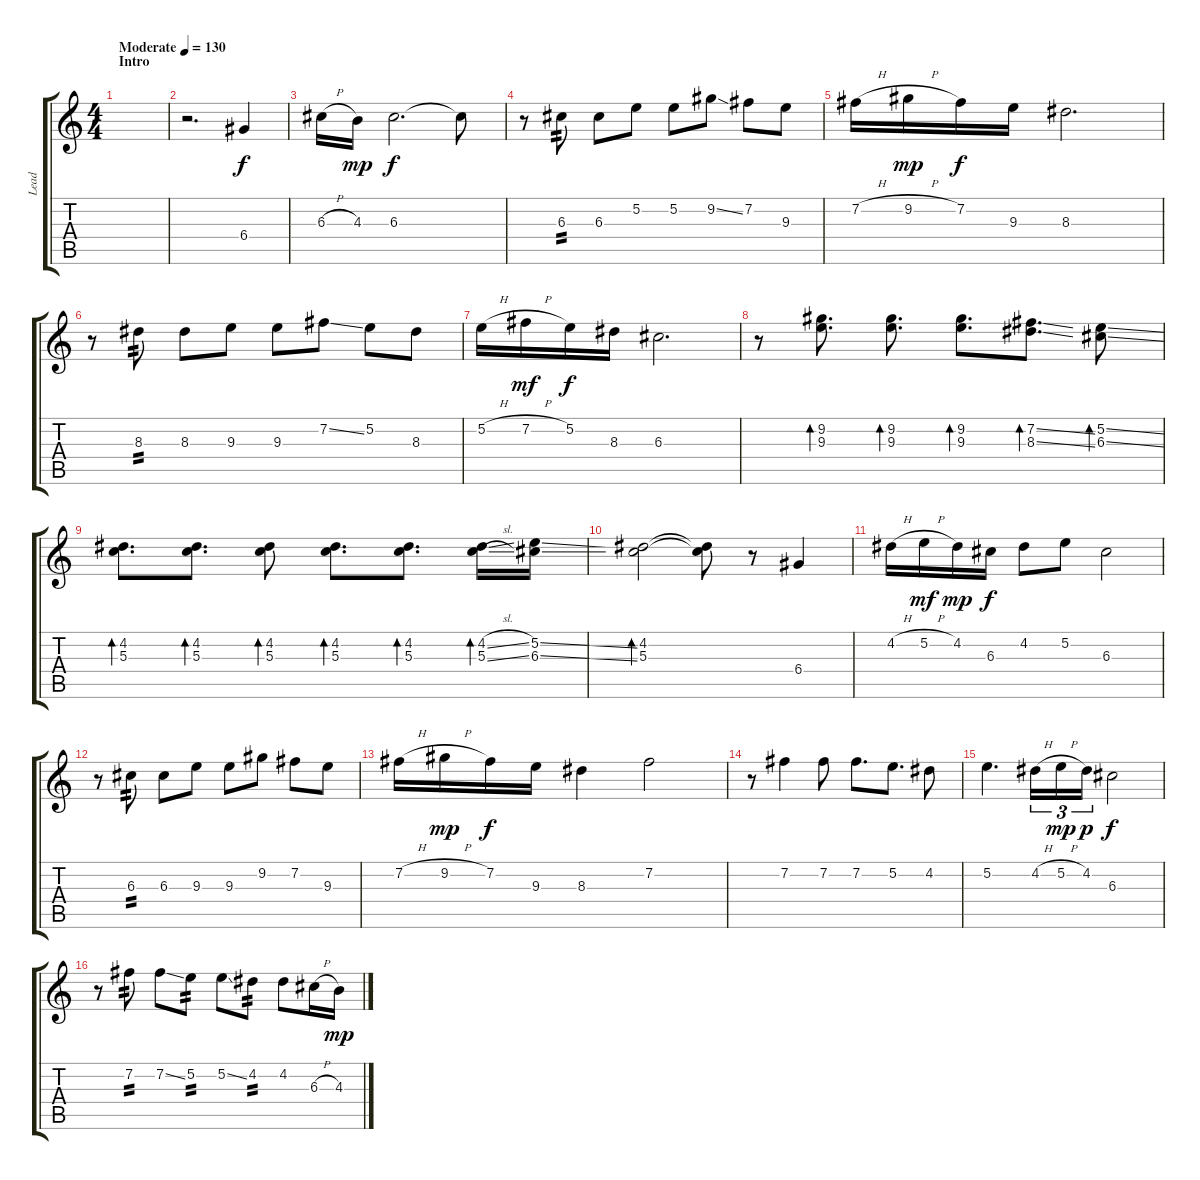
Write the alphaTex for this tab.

\track ("Lead" "Lead") {instrument acousticguitarsteel}
\staff {score tabs}
\tuning (E4 B3 G3 D3 A2 E2) {hide}
\ts (4 4)
\section ("" "Intro")
\tempo (130 "Moderate")
\clef g2
\ks c
|
r.2{d} 6.4.4 |
6.3{h}.16 4.3.16{dy mp} 6.3.2{d dy f} 6.3{t}.8 |
r.8 6.3.8{tp 2} 6.3.8 5.2.8 5.2.8 9.2{ss}.8 7.2.8 9.3.8 |
7.2{h}.16 9.2{h}.16{dy mp} 7.2.16{dy f} 9.3.16 8.3.2{d} |
r.8 8.3.8{tp 2} 8.3.8 9.3.8 9.3.8 7.2{ss}.8 5.2.8 8.3.8 |
5.2{h}.16 7.2{h}.16{dy mf} 5.2.16{dy f} 8.3.16 6.3.2{d} |
r.8 (9.2 9.3).8{d bd 240} (9.2 9.3).8{d bd 60} (9.2 9.3).8{d bd 60} (7.2{ss} 8.3{ss}).8{d bd 60} (5.2{ss} 6.3{ss}).8{bd 60} |
(4.2 5.3).8{d bd 60} (4.2 5.3).8{d bd 60} (4.2 5.3).8{bd 60} (4.2 5.3).8{d bd 60} (4.2 5.3).8{d bd 60} (4.2{sl} 5.3{sl}).16{bd 60} (5.2{ss} 6.3{ss}).16 |
(4.2 5.3).2{bd 60} (4.2{t} 5.3{t}).8 r.8 6.4.4 |
4.2{h}.16 5.2{h}.16{dy mf} 4.2.16{dy mp} 6.3.16{dy f} 4.2.8 5.2.8 6.3.2 |
r.8 6.3.8{tp 2} 6.3.8 9.3.8 9.3.8 9.2.8 7.2.8 9.3.8 |
7.2{h}.16 9.2{h}.16{dy mp} 7.2.16{dy f} 9.3.16 8.3.4 7.2.2 |
r.8 7.2.4 7.2.8 7.2.8{d} 5.2.8{d} 4.2.8 |
5.2.4{d} 4.2{h}.16{tu (3 2)} 5.2{h}.16{tu (3 2) dy mp} 4.2.16{tu (3 2) dy p} 6.3.2{dy f} |
r.8 7.2.8{tp 2} 7.2{ss}.8 5.2.8{tp 2} 5.2{ss}.8 4.2.8{tp 2} 4.2.8 6.3{h}.16 4.3.16{dy mp}
